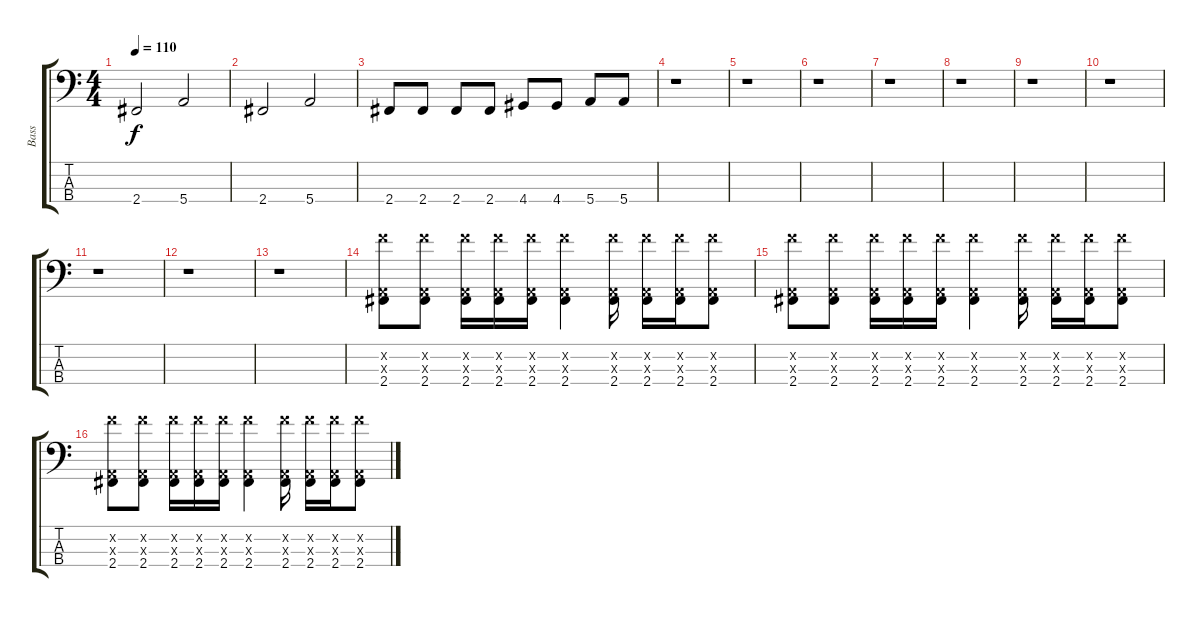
\track ("Bass" "Bass") {instrument electricbasspick}
\staff {score tabs}
\tuning (G2 D2 A1 E1) {hide}
\ts (4 4)
\tempo 110
\clef f4
\ks c
2.4.2{dy f} 5.4.2 |
2.4.2 5.4.2 |
2.4.8 2.4.8 2.4.8 2.4.8 4.4.8 4.4.8 5.4.8 5.4.8 |
r.1 |
r.1 |
r.1 |
r.1 |
r.1 |
r.1 |
r.1 |
r.1 |
r.1 |
r.1 |
(15.2{x} 0.3{x} 2.4).8 (15.2{x} 0.3{x} 2.4).8 (15.2{x} 0.3{x} 2.4).16 (15.2{x} 0.3{x} 2.4).16 (15.2{x} 0.3{x} 2.4).16 (15.2{x} 0.3{x} 2.4).4 (15.2{x} 0.3{x} 2.4).16 (15.2{x} 0.3{x} 2.4).16 (15.2{x} 0.3{x} 2.4).16 (15.2{x} 0.3{x} 2.4).8 |
(15.2{x} 0.3{x} 2.4).8 (15.2{x} 0.3{x} 2.4).8 (15.2{x} 0.3{x} 2.4).16 (15.2{x} 0.3{x} 2.4).16 (15.2{x} 0.3{x} 2.4).16 (15.2{x} 0.3{x} 2.4).4 (15.2{x} 0.3{x} 2.4).16 (15.2{x} 0.3{x} 2.4).16 (15.2{x} 0.3{x} 2.4).16 (15.2{x} 0.3{x} 2.4).8 |
(15.2{x} 0.3{x} 2.4).8 (15.2{x} 0.3{x} 2.4).8 (15.2{x} 0.3{x} 2.4).16 (15.2{x} 0.3{x} 2.4).16 (15.2{x} 0.3{x} 2.4).16 (15.2{x} 0.3{x} 2.4).4 (15.2{x} 0.3{x} 2.4).16 (15.2{x} 0.3{x} 2.4).16 (15.2{x} 0.3{x} 2.4).16 (15.2{x} 0.3{x} 2.4).8
